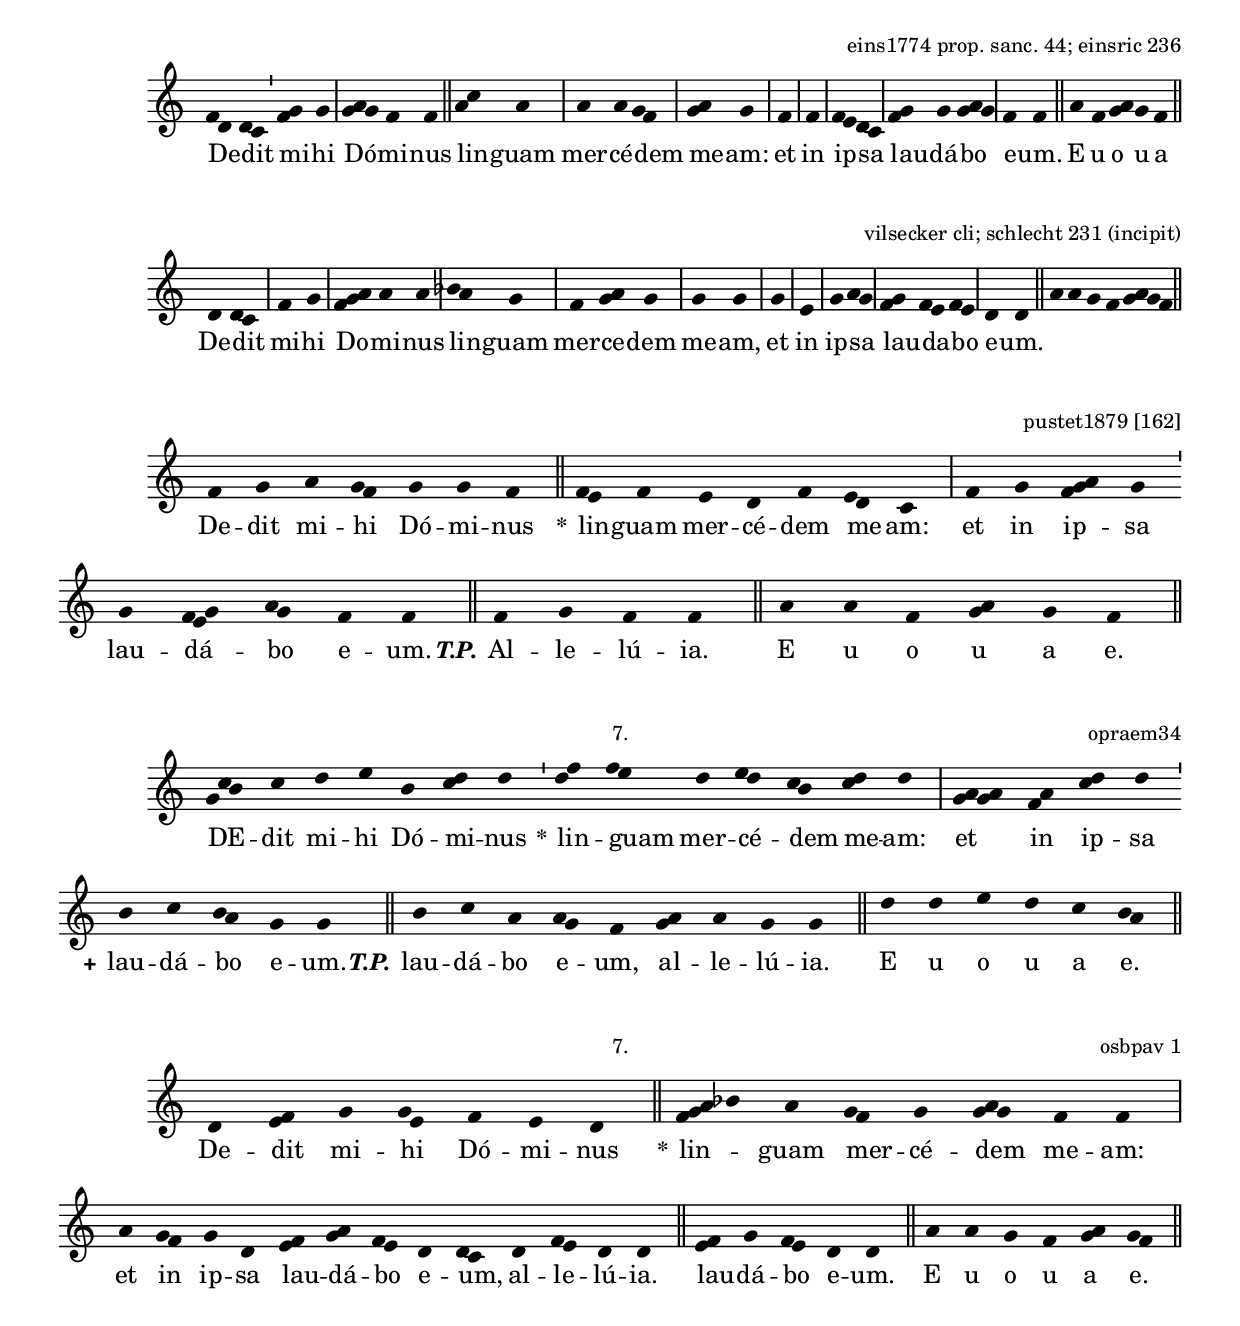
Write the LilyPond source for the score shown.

\version "2.19.32"

\include "../lib/synopsis.ily"

\score {
  \transpose c c' {
    \plainchant
    \melisma { f4 d } \melisma { d c } \bar "'" \melisma { f g } g \bar "|" \melisma { g a g } f f \bar "||"
    \melisma { a c' } a \bar "|" a a \melisma { g f } \bar "|" \melisma { g a } g \bar "|"
    f \bar "|" f \bar "|" \melisma { f e } \melisma { d c } \bar "|"
    \melisma { f g } g \melisma { g a g } \bar "|" f f \bar "||"
    a f \melisma { g a } g f \bar "||"
  }
  \addlyrics {
    De -- dit mi -- hi Dó -- mi -- nus
    lin -- guam mer -- cé -- dem me -- am:
    et in ip -- sa
    lau -- dá -- bo e -- um.
    E u o u a e.
  }
  \header {
    quid = "antiphona ad Magnificat"
    fontes = "eins1774 prop. sanc. 44; einsric 236"
  }
}

\score {
  \transpose c c' {
    \plainchant
    d4 \melisma { d c } \bar "|" f g \bar "|" \melisma { f g a } a a \bar "|"
    \melisma { bes a } g \bar "|" f \melisma { g a } g \bar "|" g g \bar "|"
    g \bar "|" e \bar "|" g \melisma { a g } \bar "|"
    \melisma { f g } \melisma { f e } \melisma { f e } \bar "|" d d \bar "||"
    a a g f \melisma { g a } \melisma { g f } \bar "||"
  }
  \addlyrics {
    De -- dit mi -- hi Do -- mi -- nus
    lin -- guam mer -- ce -- dem me -- am,
    et in ip -- sa
    lau -- da -- bo e -- um.
  }
  \header {
    quid = "antiphona ad Magnificat"
    fontes = "vilsecker cli; schlecht 231 (incipit)"
  }
}

\score {
  \transpose c c' {
    \plainchant
    f4 g a \melisma { g f } g g f \bar "||"
    \melisma { f e } f e d f \melisma { e d } c \bar "|"
    f g \melisma { f g a } g \bar "'"
    g \melisma { f e g } \melisma { a g } f f \bar "||"
    f g f f \bar "||"
    a a f \melisma { g a } g f \bar "||"
  }
  \addlyrics {
    De -- dit mi -- hi Dó -- mi -- nus \set stanza = \markup{"*"}
    lin -- guam mer -- cé -- dem me -- am:
    et in ip -- sa
    lau -- dá -- bo e -- um.
    \set stanza = \markup{\italic{T.P.}} Al -- le -- lú -- ia.
    E u o u a e.
  }
  \header {
    quid = "antiphona ad Magnificat"
    fontes = "pustet1879 [162]"
  }
}

\score {
  \transpose c c' {
    \plainchant
    \melisma { g4 c' b } c' \bar "" d' e' \bar "" b \melisma { c' d' } d' \bar "'"
    \melisma { d' f' } \melisma { f' e' } \bar "" d' \melisma { e' d' } \melisma { c' b } \bar "" \melisma { c' d' } d' \bar "|"
    \melisma { g a g a } \bar "" \melisma { f a } \bar "" \melisma { c' d' } d' \bar "'"
    b c' \melisma { b a } \bar "" g g \bar "||"
    b c' a \bar "" \melisma { a g } f \bar "" \melisma { g a } a g g \bar "||"
    d' \bar "" d' \bar "" e' \bar "" d' \bar "" c' \bar "" \melisma { b a } \bar "||"
  }
  \addlyrics {
    DE -- dit mi -- hi Dó -- mi -- nus \set stanza = \markup{"*"}
    lin -- guam mer -- cé -- dem me -- am:
    et in ip -- sa \set stanza = \markup{+}
    lau -- dá -- bo e -- um.
    \set stanza = \markup{\italic{T.P.}} lau -- dá -- bo e -- um, al -- le -- lú -- ia.
    E u o u a e.
  }
  \header {
    annotation = "7."
    mode = "7"
    office-part = "antiphona ad Magnificat"
    fontes = "opraem34"
  }
}

\score {
  \transpose c c' {
    \plainchant
    d4 \melisma { e f } g \melisma { g e } f e d \bar "||"
    \melisma { f g a bes } a \melisma { g f } g \melisma { g a g } f f \bar "|"
    a \melisma { g f } g d \melisma { e f } \melisma { g a } \melisma { f e } d \melisma { d c } d \melisma { f e } d d \bar "||"
    \melisma { e f } g \melisma { f e } d d \bar "||"
    a a g f \melisma { g a } \melisma { g f } \bar "||"
  }
  \addlyrics {
    De -- dit mi -- hi Dó -- mi -- nus \set stanza = \markup{"*"}
    lin -- guam mer -- cé -- dem me -- am:
    et in ip -- sa
    lau -- dá -- bo e -- um, al -- le -- lú -- ia.
    lau -- dá -- bo e -- um.
    E u o u a e.
  }
  \header {
    annotation = "7."
    mode = "7"
    office-part = "antiphona ad Magnificat"
    fontes = "osbpav 1"
  }
}

%{
\score {
  \transpose c c' {
    \plainchant

  }
  \addlyrics {

  }
  \header {
    fontes = ""
  }
}
%}